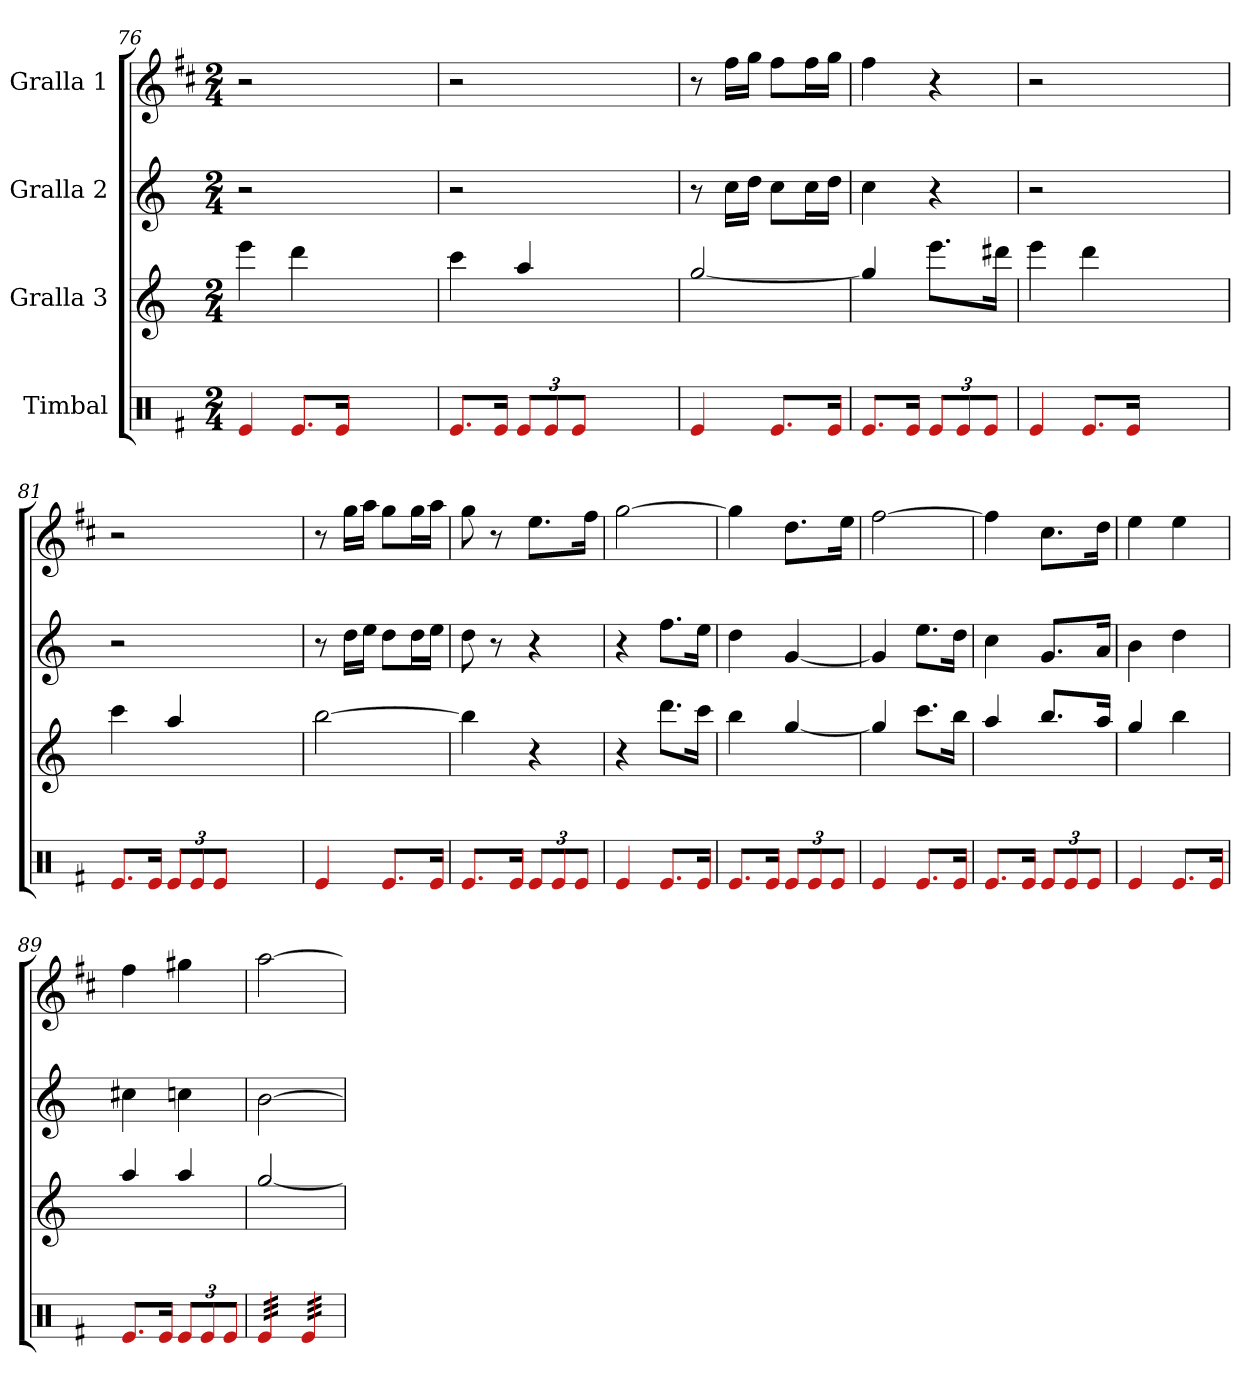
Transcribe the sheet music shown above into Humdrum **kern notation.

**kern	**kern	**kern	**kern
*part4	*part3	*part2	*part1
*staff4	*staff3	*staff2	*staff1
*I"Timbal	*I"Gralla 3	*I"Gralla 2	*I"Gralla 1
*clefX	*clefG2	*clefG2	*clefG2
*	*ITrd8c14	*	*ITrd1c2
*k[f#]	*k[]	*k[]	*k[]
*M2/4	*M2/4	*M2/4	*M2/4
=76	=76	=76	=76
4e/	4ee\	2r	2r
8.e/L	4dd\	.	.
16e/Jk	.	.	.
2ryy	2ryy	2ryy	2ryy
=77	=77	=77	=77
8.e/L	4cc\	2r	2r
16e/Jk	.	.	.
*Xbrackettup	*	*	*
12e/L	4a/	.	.
12e/	.	.	.
12e/J	.	.	.
2ryy	2ryy	2ryy	2ryy
!!LO:LB:g=z
=78	=78	=78	=78
4e/	[2g/	8r	8r
.	.	16cc\LL	16ee\LL
.	.	16dd\JJ	16ff\JJ
8.e/L	.	8cc\L	8ee\L
.	.	16cc\L	16ee\L
16e/Jk	.	16dd\JJ	16ff\JJ
=79	=79	=79	=79
8.e/L	4g/]	4cc\	4ee\
16e/Jk	.	.	.
12e/L	8.ee\L	4r	4r
12e/	.	.	.
12e/J	.	.	.
.	16dd#X\Jk	.	.
=80	=80	=80	=80
4e/	4ee\	2r	2r
8.e/L	4dd\	.	.
16e/Jk	.	.	.
2ryy	2ryy	2ryy	2ryy
=81	=81	=81	=81
8.e/L	4cc\	2r	2r
16e/Jk	.	.	.
12e/L	4a/	.	.
12e/	.	.	.
12e/J	.	.	.
2ryy	2ryy	2ryy	2ryy
=82	=82	=82	=82
4e/	[2b\	8r	8r
.	.	16dd\LL	16ff\LL
.	.	16ee\JJ	16gg\JJ
8.e/L	.	8dd\L	8ff\L
.	.	16dd\L	16ff\L
16e/Jk	.	16ee\JJ	16gg\JJ
=83	=83	=83	=83
8.e/L	4b\]	8dd\	8ff\
.	.	8r	8r
16e/Jk	.	.	.
12e/L	4r	4r	8.dd\L
12e/	.	.	.
12e/J	.	.	.
.	.	.	16ee\Jk
!!LO:LB:g=z
=84	=84	=84	=84
4e/	4r	4r	[2ff\
8.e/L	8.dd\L	8.ff\L	.
16e/Jk	16cc\Jk	16ee\Jk	.
=85	=85	=85	=85
8.e/L	4b\	4dd\	4ff\]
16e/Jk	.	.	.
12e/L	[4g/	[4g/	8.cc\L
12e/	.	.	.
12e/J	.	.	.
.	.	.	16dd\Jk
=86	=86	=86	=86
4e/	4g/]	4g/]	[2ee\
8.e/L	8.cc\L	8.ee\L	.
16e/Jk	16b\Jk	16dd\Jk	.
=87	=87	=87	=87
8.e/L	4a/	4cc\	4ee\]
16e/Jk	.	.	.
12e/L	8.b/L	8.g/L	8.b\L
12e/	.	.	.
12e/J	.	.	.
.	16a/Jk	16a/Jk	16cc\Jk
=88	=88	=88	=88
4e/	4g/	4b\	4dd\
8.e/L	4b\	4dd\	4dd\
16e/Jk	.	.	.
=89	=89	=89	=89
8.e/L	4a/	4cc#X\	4ee\
16e/Jk	.	.	.
12e/L	4a/	4ccn\	4ff#X\
12e/	.	.	.
12e/J	.	.	.
=90	=90	=90	=90
*tremolo	*	*	*
32e/LLL	[2g/	[2b\	[2gg\
32e/	.	.	.
32e/	.	.	.
32e/	.	.	.
32e/	.	.	.
32e/	.	.	.
32e/	.	.	.
32e/JJJ	.	.	.
32e/LLL	.	.	.
32e/	.	.	.
32e/	.	.	.
32e/	.	.	.
32e/	.	.	.
32e/	.	.	.
32e/	.	.	.
32e/JJJ	.	.	.
*Xtremolo	*	*	*
=	=	=	=
*-	*-	*-	*-
